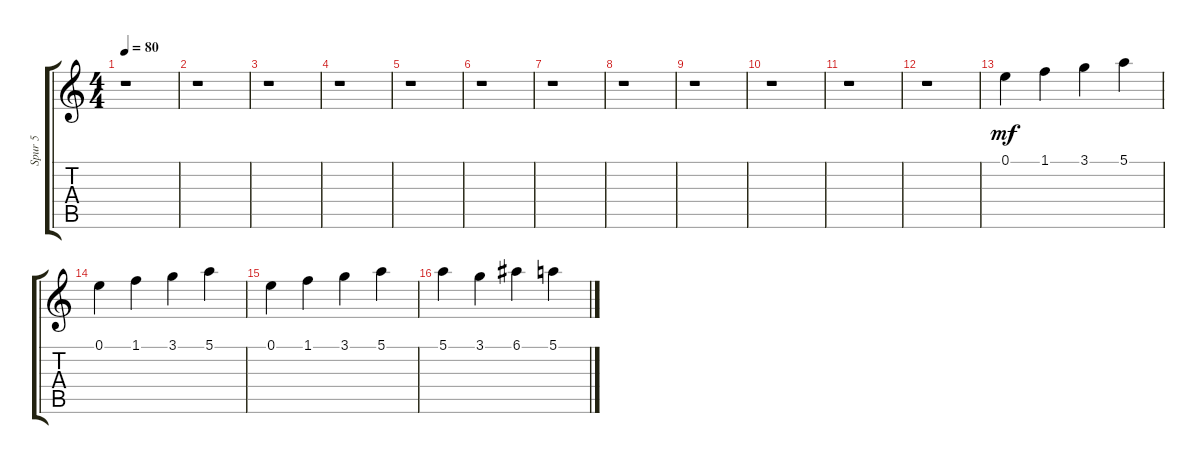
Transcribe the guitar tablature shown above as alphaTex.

\track ("Spur 5" "Spur 5") {instrument electricguitarjazz}
\staff {score tabs}
\tuning (E4 B3 G3 D3 A2 E2) {hide}
\ts (4 4)
\tempo 80
\clef g2
\ks c
r.1{dy f} |
r.1 |
r.1 |
r.1 |
r.1 |
r.1 |
r.1 |
r.1 |
r.1 |
r.1 |
r.1 |
r.1 |
0.1.4{dy mf} 1.1.4 3.1.4 5.1.4 |
0.1.4 1.1.4 3.1.4 5.1.4 |
0.1.4 1.1.4 3.1.4 5.1.4 |
5.1.4 3.1.4 6.1.4 5.1.4
